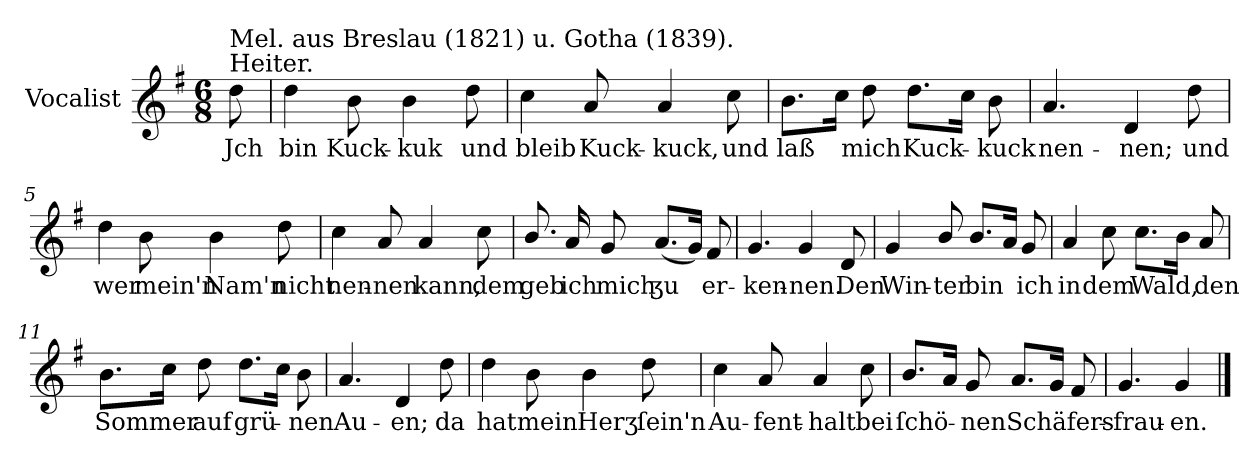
**kern	**text
*part1	*part1
*staff1	*staff1
*I"Vocalist	*
*k[f#]	*
*G:	*
*M6/8	*
=	=
!LO:TX:a:t=Heiter.	!
!LO:TX:a:t=Mel. aus Breslau (1821) u. Gotha (1839).	!
8dd	Jch
=1	=1
4dd	bin
8b	Kuck-
4b	-kuk
8dd	und
=2	=2
4cc	bleib
8a	Kuck-
4a	-kuck,
8cc	und
=3	=3
8.bL	laß
16ccJk	.
8dd	mich
8.ddL	Kuck-
16ccJk	.
8b	-kuck
=4	=4
4.a	nen-
4d	-nen;
8dd	und
=5	=5
4dd	wer
8b	mein'n
4b	Nam'n
8dd	nicht
=6	=6
4cc	nen-
8a	-nen
4a	kann,
8cc	dem
=7	=7
8.b/	geb
16a	ich
8g	mich
(8.aL	ʒu
16gJk)	.
8f#	er-
=8	=8
4.g	-ken-
4g	-nen.
8d	Den
=9	=9
4g	Win-
8b/	-ter
8.bL	bin
16aJk	.
8g	ich
=10	=10
4a	in
8cc	dem
8.ccL	Wald,
16bJk	.
8a	den
=11	=11
8.bL	Sommer
16ccJk	.
8dd	auf
8.ddL	grü-
16ccJk	.
8b	-nen
=12	=12
4.a	Au-
4d	-en;
8dd	da
=13	=13
4dd	hat
8b	mein
4b	Herʒ
8dd	ſein'n
=14	=14
4cc	Au-
8a	-fent-
4a	-halt
8cc	bei
=15	=15
8.bL	ſchö-
16aJk	.
8g	-nen
8.aL	Schäfers-
16gJk	.
8f#	.
=16	=16
4.g	-frau-
4g	-en.
==	==
*-	*-
